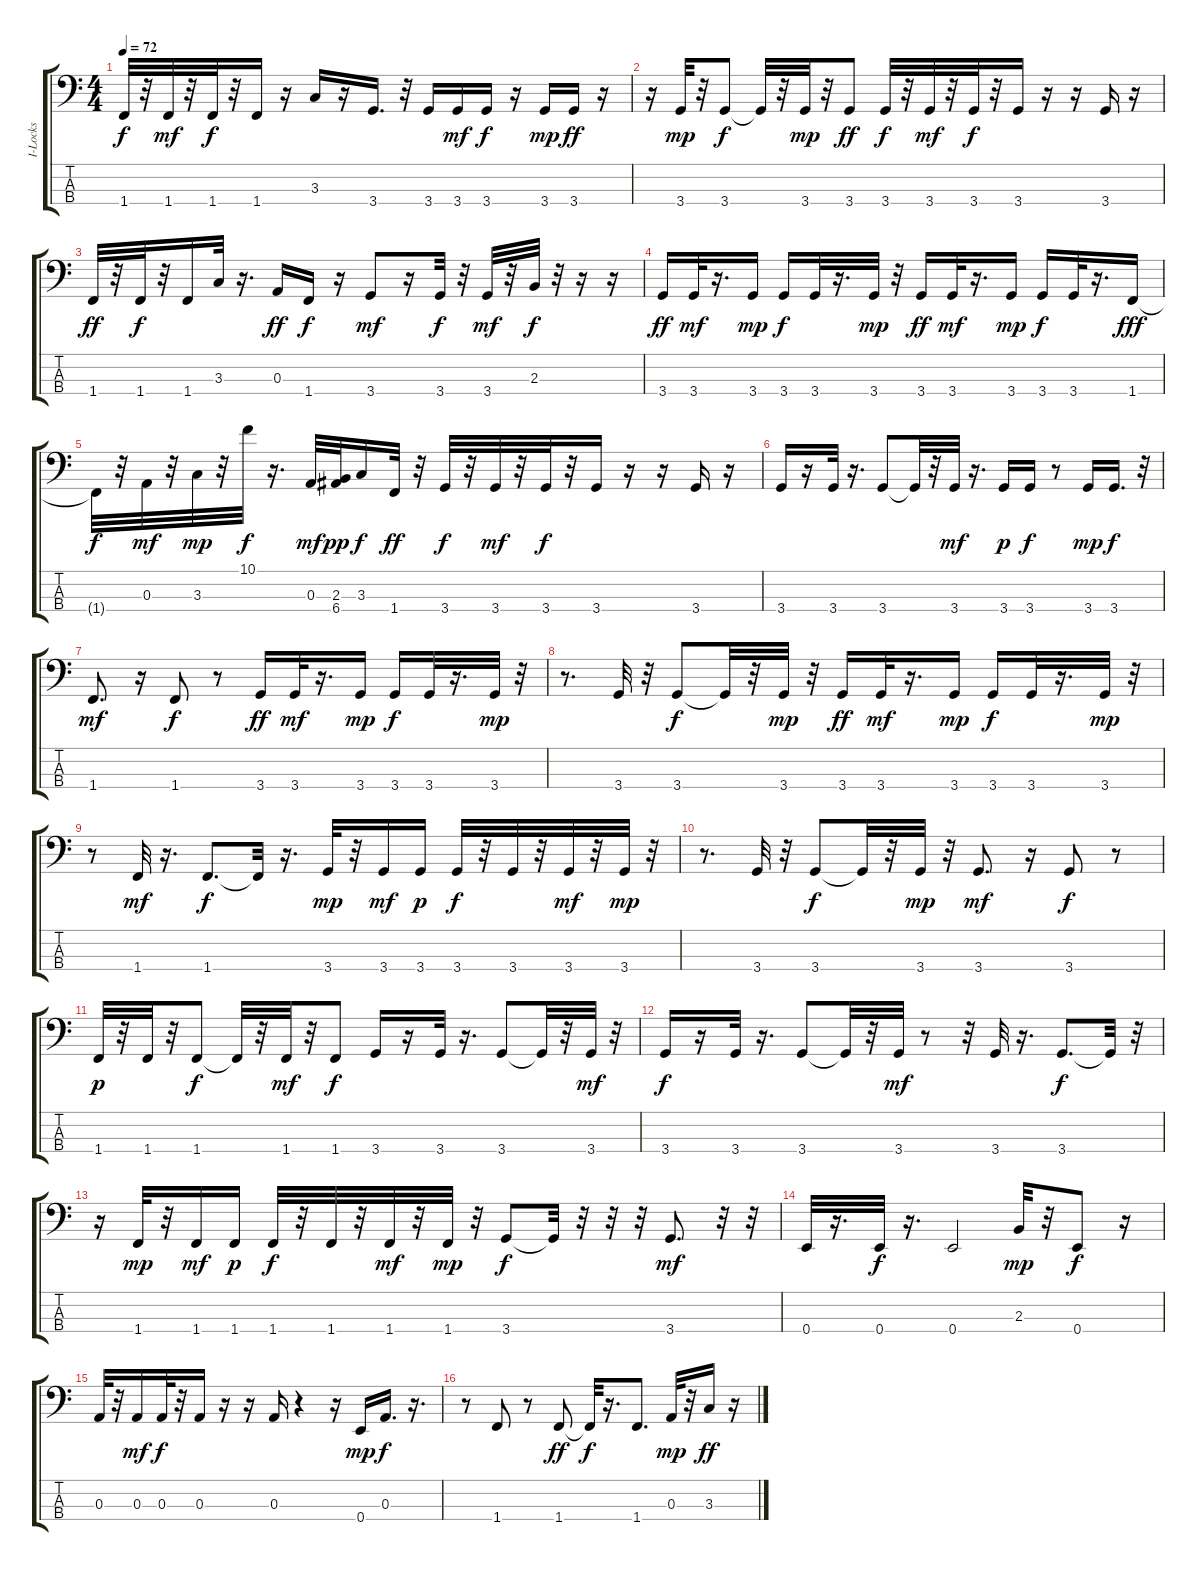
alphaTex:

\track ("I-Locks" "I-Locks") {instrument electricbassfinger}
\staff {score tabs}
\tuning (G2 D2 A1 E1) {hide}
\ts (4 4)
\tempo 72
\clef f4
\ks c
1.4.32{dy f} r.32 1.4.32{dy mf} r.32 1.4.32{dy f} r.32 1.4.16 r.16 3.3.16 r.16 3.4.16{d} r.32 3.4.16 3.4.16{dy mf} 3.4.16{dy f} r.16 3.4.16{dy mp} 3.4.16{dy ff} r.16 |
r.16 3.4.32{dy mp} r.32 3.4.8{dy f} 3.4{t}.32 r.32 3.4.32{dy mp} r.32 3.4.8{dy ff} 3.4.32{dy f} r.32 3.4.32{dy mf} r.32 3.4.32{dy f} r.32 3.4.16 r.16 r.16 3.4.16 r.16 |
1.4.32{dy ff} r.32 1.4.32{dy f} r.32 1.4.16 3.3.32 r.16{d} 0.3.16{dy ff} 1.4.16{dy f} r.16 3.4.8{dy mf} r.16 3.4.32{dy f} r.32 3.4.32{dy mf} r.32 2.3.32{dy f} r.32 r.16 r.16 |
3.4.16{dy ff} 3.4.32{dy mf} r.16{d} 3.4.16{dy mp} 3.4.16{dy f} 3.4.32 r.16{d} 3.4.32{dy mp} r.32 3.4.16{dy ff} 3.4.32{dy mf} r.16{d} 3.4.16{dy mp} 3.4.16{dy f} 3.4.32 r.16{d} 1.4.16{dy fff} |
1.4{t}.32{dy f} r.32 0.3.32{dy mf} r.32 3.3.32{dy mp} r.32 10.1.32{dy f} r.16{d} 0.3.32{dy mf} (2.3 6.4).32{dy pp} 3.3.16{dy f} 1.4.32{dy ff} r.32 3.4.32{dy f} r.32 3.4.32{dy mf} r.32 3.4.32{dy f} r.32 3.4.16 r.16 r.16 3.4.16 r.16 |
3.4.16 r.16 3.4.32 r.16{d} 3.4.8 3.4{t}.32 r.32 3.4.32{dy mf} r.16{d} 3.4.16{dy p} 3.4.16{dy f} r.8 3.4.16{dy mp} 3.4.16{d dy f} r.32 |
1.4.8{d dy mf} r.16 1.4.8{dy f} r.8 3.4.16{dy ff} 3.4.32{dy mf} r.16{d} 3.4.16{dy mp} 3.4.16{dy f} 3.4.32 r.16{d} 3.4.32{dy mp} r.32 |
r.8{d} 3.4.32 r.32 3.4.8{dy f} 3.4{t}.32 r.32 3.4.32{dy mp} r.32 3.4.16{dy ff} 3.4.32{dy mf} r.16{d} 3.4.16{dy mp} 3.4.16{dy f} 3.4.32 r.16{d} 3.4.32{dy mp} r.32 |
r.8 1.4.32{dy mf} r.16{d} 1.4.8{d dy f} 1.4{t}.32 r.16{d} 3.4.32{dy mp} r.32 3.4.16{dy mf} 3.4.16{dy p} 3.4.32{dy f} r.32 3.4.32 r.32 3.4.32{dy mf} r.32 3.4.32{dy mp} r.32 |
r.8{d} 3.4.32 r.32 3.4.8{dy f} 3.4{t}.32 r.32 3.4.32{dy mp} r.32 3.4.8{d dy mf} r.16 3.4.8{dy f} r.8 |
1.4.32{dy p} r.32 1.4.32 r.32 1.4.8{dy f} 1.4{t}.32 r.32 1.4.32{dy mf} r.32 1.4.8{dy f} 3.4.16 r.16 3.4.32 r.16{d} 3.4.8 3.4{t}.32 r.32 3.4.32{dy mf} r.32 |
3.4.16{dy f} r.16 3.4.32 r.16{d} 3.4.8 3.4{t}.32 r.32 3.4.32{dy mf} r.8 r.32 3.4.32 r.16{d} 3.4.8{d dy f} 3.4{t}.32 r.32 |
r.16 1.4.32{dy mp} r.32 1.4.16{dy mf} 1.4.16{dy p} 1.4.32{dy f} r.32 1.4.32 r.32 1.4.32{dy mf} r.32 1.4.32{dy mp} r.32 3.4.8{dy f} 3.4{t}.32 r.32 r.32 r.32 3.4.8{d dy mf} r.32 r.32 |
0.4.32 r.16{d} 0.4.32{dy f} r.16{d} 0.4.2 2.3.32{dy mp} r.32 0.4.8{dy f} r.16 |
0.3.32 r.32 0.3.16{dy mf} 0.3.32{dy f} r.32 0.3.16 r.16 r.16 0.3.16 r.4 r.16 0.4.16{dy mp} 0.3.16{d dy f} r.16{d} |
r.8 1.4.8 r.8 1.4.8{dy ff} 1.4{t}.32{dy f} r.16{d} 1.4.8{d} 0.3.32{dy mp} r.32 3.3.16{dy ff} r.16
